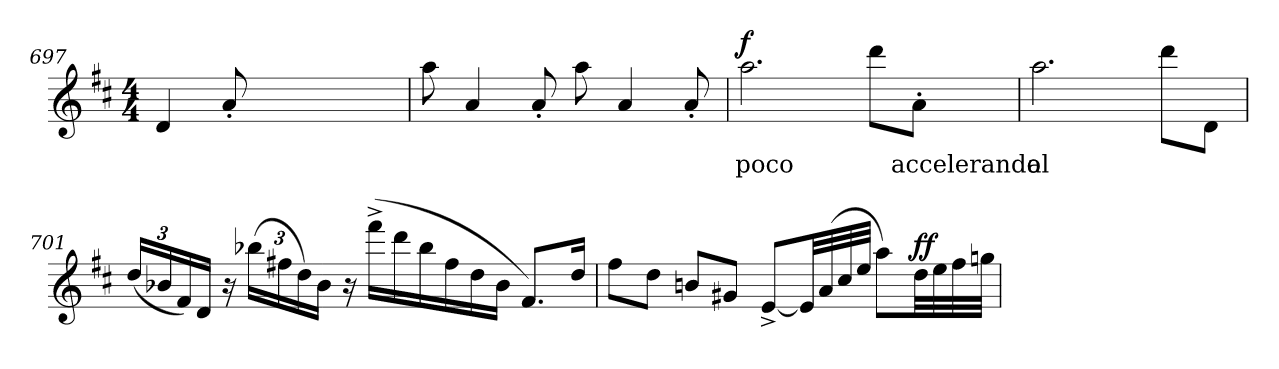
**kern	**text	**dynam
*part1	*part1	*part1
*staff1	*staff1	*staff1
*clefG2	*	*
*k[f#c#]	*	*
*M4/4	*	*
=697	=697	=697
4d/	.	.
8a'/	.	.
2ryy	.	.
8ryy	.	.
=698	=698	=698
8aa\	.	.
4a/	.	.
8a'/	.	.
8aa\	.	.
4a/	.	.
8a'/	.	.
=699	=699	=699
!	!	!LO:DY:b
2.aa\	poco	f
8ddd\L	.	.
8a'\J	accelerando	.
=700	=700	=700
2.aa\	al	.
8ddd\L	.	.
8d\J	.	.
=701	=701	=701
*Xbrackettup	*	*
(<24dd/LL	.	.
24b-X/	.	.
24f#/)	.	.
16d/JJ	.	.
16r	.	.
(>24bb-X\LL	.	.
24ff#X\	.	.
24dd\)	.	.
16b-\JJ	.	.
16r	.	.
(>16fff#^\LL	.	.
16ddd\	.	.
16bb-\	.	.
16ff#\	.	.
16dd\	.	.
16b-\JJ	.	.
8.f#/L)	.	.
16dd/Jk	.	.
=702	=702	=702
8ff#\L	.	.
8dd\J	.	.
8bn/L	.	.
8g#X/J	.	.
[8e^/L	.	.
32e/LL]	.	.
(>32a/	.	.
32cc#/	.	.
32ee/JJJ	.	.
8aa\L)	.	.
!	!	!LO:DY:b
32dd\LL	.	ff
32ee\	.	.
32ff#\	.	.
32ggn\JJJ	.	.
=	=	=
*-	*-	*-
